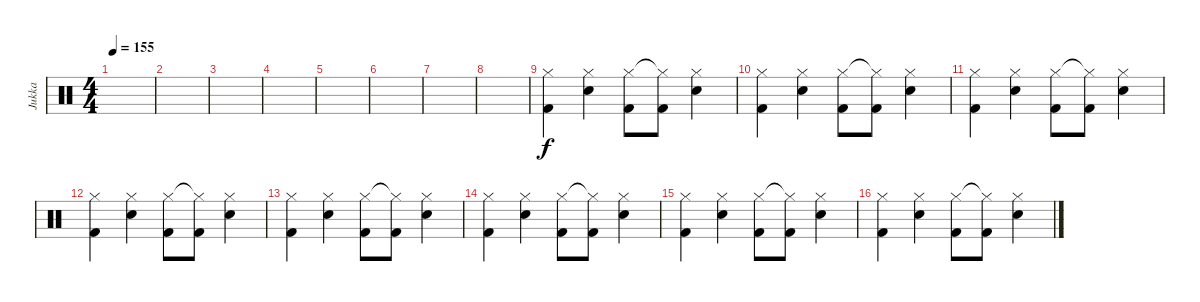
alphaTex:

\track ("Jukka" "Jukka") {instrument percussion}
\staff {score}
\articulation defaults
\ts (4 4)
\tempo 155
\clef neutral
\ks c
|
|
|
|
|
|
|
|
("Hi-Hat (closed)" "Kick (hit) 2").4 ("Hi-Hat (closed)" "Snare (hit) 2").4 ("Hi-Hat (closed)" "Kick (hit) 2").8 ("Hi-Hat (closed)"{t} "Kick (hit) 2").8 ("Hi-Hat (closed)" "Snare (hit) 2").4 |
("Hi-Hat (closed)" "Kick (hit) 2").4 ("Hi-Hat (closed)" "Snare (hit) 2").4 ("Hi-Hat (closed)" "Kick (hit) 2").8 ("Hi-Hat (closed)"{t} "Kick (hit) 2").8 ("Hi-Hat (closed)" "Snare (hit) 2").4 |
("Hi-Hat (closed)" "Kick (hit) 2").4 ("Hi-Hat (closed)" "Snare (hit) 2").4 ("Hi-Hat (closed)" "Kick (hit) 2").8 ("Hi-Hat (closed)"{t} "Kick (hit) 2").8 ("Hi-Hat (closed)" "Snare (hit) 2").4 |
("Hi-Hat (closed)" "Kick (hit) 2").4 ("Hi-Hat (closed)" "Snare (hit) 2").4 ("Hi-Hat (closed)" "Kick (hit) 2").8 ("Hi-Hat (closed)"{t} "Kick (hit) 2").8 ("Hi-Hat (closed)" "Snare (hit) 2").4 |
("Hi-Hat (closed)" "Kick (hit) 2").4 ("Hi-Hat (closed)" "Snare (hit) 2").4 ("Hi-Hat (closed)" "Kick (hit) 2").8 ("Hi-Hat (closed)"{t} "Kick (hit) 2").8 ("Hi-Hat (closed)" "Snare (hit) 2").4 |
("Hi-Hat (closed)" "Kick (hit) 2").4 ("Hi-Hat (closed)" "Snare (hit) 2").4 ("Hi-Hat (closed)" "Kick (hit) 2").8 ("Hi-Hat (closed)"{t} "Kick (hit) 2").8 ("Hi-Hat (closed)" "Snare (hit) 2").4 |
("Hi-Hat (closed)" "Kick (hit) 2").4 ("Hi-Hat (closed)" "Snare (hit) 2").4 ("Hi-Hat (closed)" "Kick (hit) 2").8 ("Hi-Hat (closed)"{t} "Kick (hit) 2").8 ("Hi-Hat (closed)" "Snare (hit) 2").4 |
("Hi-Hat (closed)" "Kick (hit) 2").4 ("Hi-Hat (closed)" "Snare (hit) 2").4 ("Hi-Hat (closed)" "Kick (hit) 2").8 ("Hi-Hat (closed)"{t} "Kick (hit) 2").8 ("Hi-Hat (closed)" "Snare (hit) 2").4
